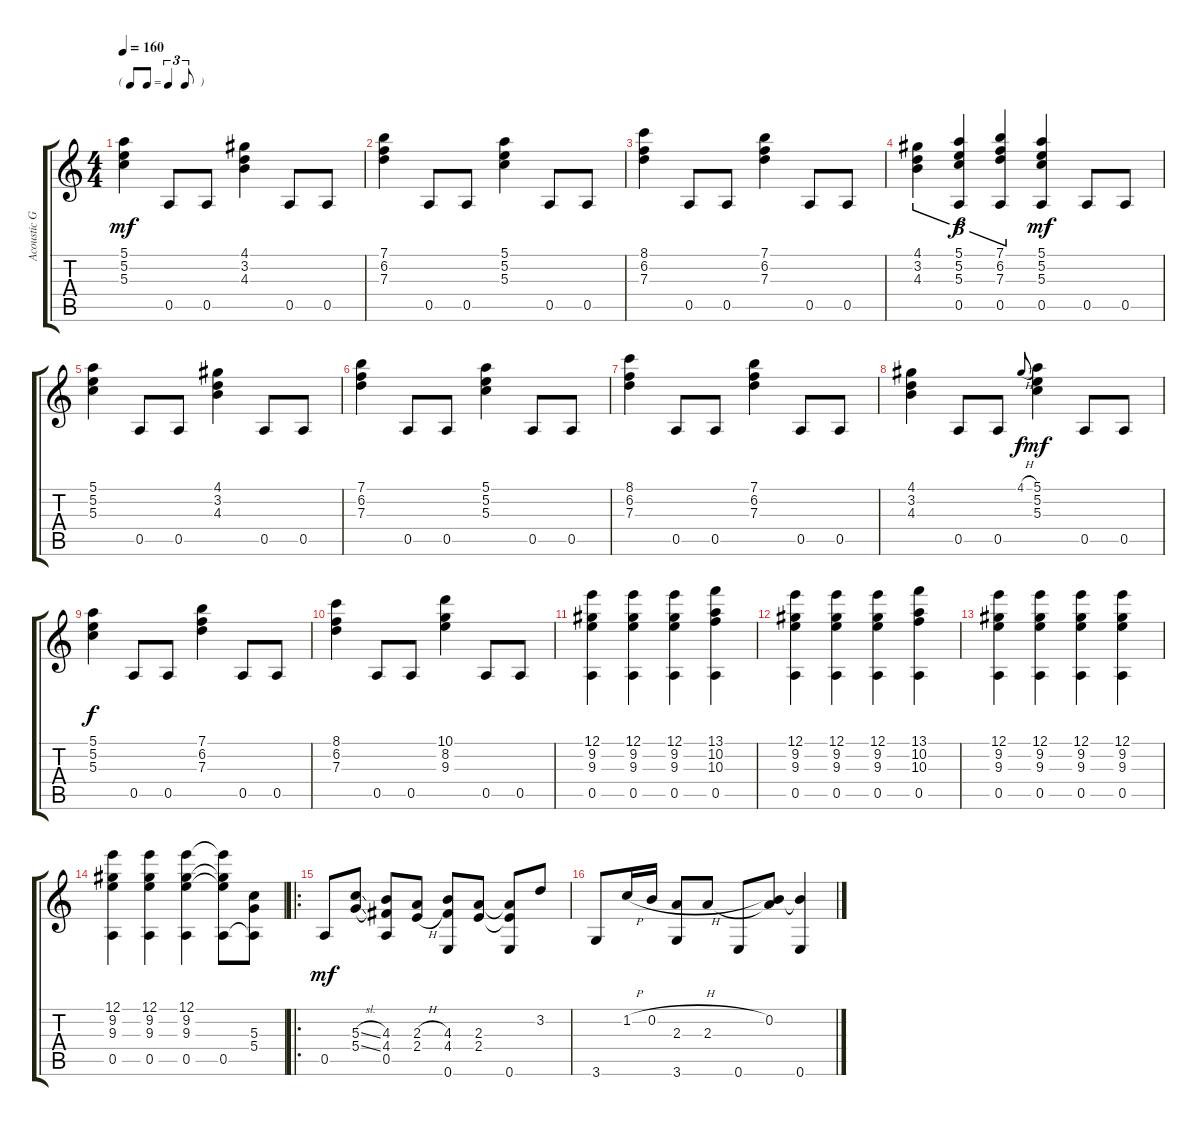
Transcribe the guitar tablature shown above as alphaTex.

\track ("Acoustic Guitar" "Acoustic G") {instrument acousticguitarsteel}
\staff {score tabs}
\tuning (E4 B3 G3 D3 A2 E2) {hide}
\ts (4 4)
\tf triplet8th
\tempo 160
\clef g2
\ks c
(5.1 5.2 5.3).4{dy mf} 0.5.8 0.5.8 (4.1 3.2 4.3).4 0.5.8 0.5.8 |
(7.1 6.2 7.3).4 0.5.8 0.5.8 (5.1 5.2 5.3).4 0.5.8 0.5.8 |
(8.1 6.2 7.3).4 0.5.8 0.5.8 (7.1 6.2 7.3).4 0.5.8 0.5.8 |
(4.1 3.2 4.3).4{tu (3 2)} (5.1 5.2 5.3 0.5).4{tu (3 2) dy f} (7.1 6.2 7.3 0.5).4{tu (3 2)} (5.1 5.2 5.3 0.5).4{dy mf} 0.5.8 0.5.8 |
(5.1 5.2 5.3).4 0.5.8 0.5.8 (4.1 3.2 4.3).4 0.5.8 0.5.8 |
(7.1 6.2 7.3).4 0.5.8 0.5.8 (5.1 5.2 5.3).4 0.5.8 0.5.8 |
(8.1 6.2 7.3).4 0.5.8 0.5.8 (7.1 6.2 7.3).4 0.5.8 0.5.8 |
(4.1 3.2 4.3).4 0.5.8 0.5.8 4.1{h}.8{gr onbeat dy f} (5.1 5.2 5.3).4{dy mf} 0.5.8 0.5.8 |
(5.1 5.2 5.3).4{dy f} 0.5.8 0.5.8 (7.1 6.2 7.3).4 0.5.8 0.5.8 |
(8.1 6.2 7.3).4 0.5.8 0.5.8 (10.1 8.2 9.3).4 0.5.8 0.5.8 |
(12.1 9.2 9.3 0.5).4 (12.1 9.2 9.3 0.5).4 (12.1 9.2 9.3 0.5).4 (13.1 10.2 10.3 0.5).4 |
(12.1 9.2 9.3 0.5).4 (12.1 9.2 9.3 0.5).4 (12.1 9.2 9.3 0.5).4 (13.1 10.2 10.3 0.5).4 |
(12.1 9.2 9.3 0.5).4 (12.1 9.2 9.3 0.5).4 (12.1 9.2 9.3 0.5).4 (12.1 9.2 9.3 0.5).4 |
(12.1 9.2 9.3 0.5).4 (12.1 9.2 9.3 0.5).4 (12.1 9.2 9.3 0.5).4 (12.1{t} 9.2{t} 9.3{t} 0.5).8 (5.3 5.4 0.5{t}).8 |
\ro
0.5.8{dy mf} (5.3{sl} 5.4{sl}).8 (4.3 4.4 0.5).8 (2.3{h} 2.4{h}).8 (4.3 4.4 0.6).8 (2.3 2.4).8 (2.3{t} 2.4{t} 0.6).8 3.2.8 |
3.6.8 1.2{h}.16 0.2{h}.16 (2.3 3.6).8 2.3.8 0.6.8 (0.2 2.3{t}).8 (0.2{t} 0.6).4
